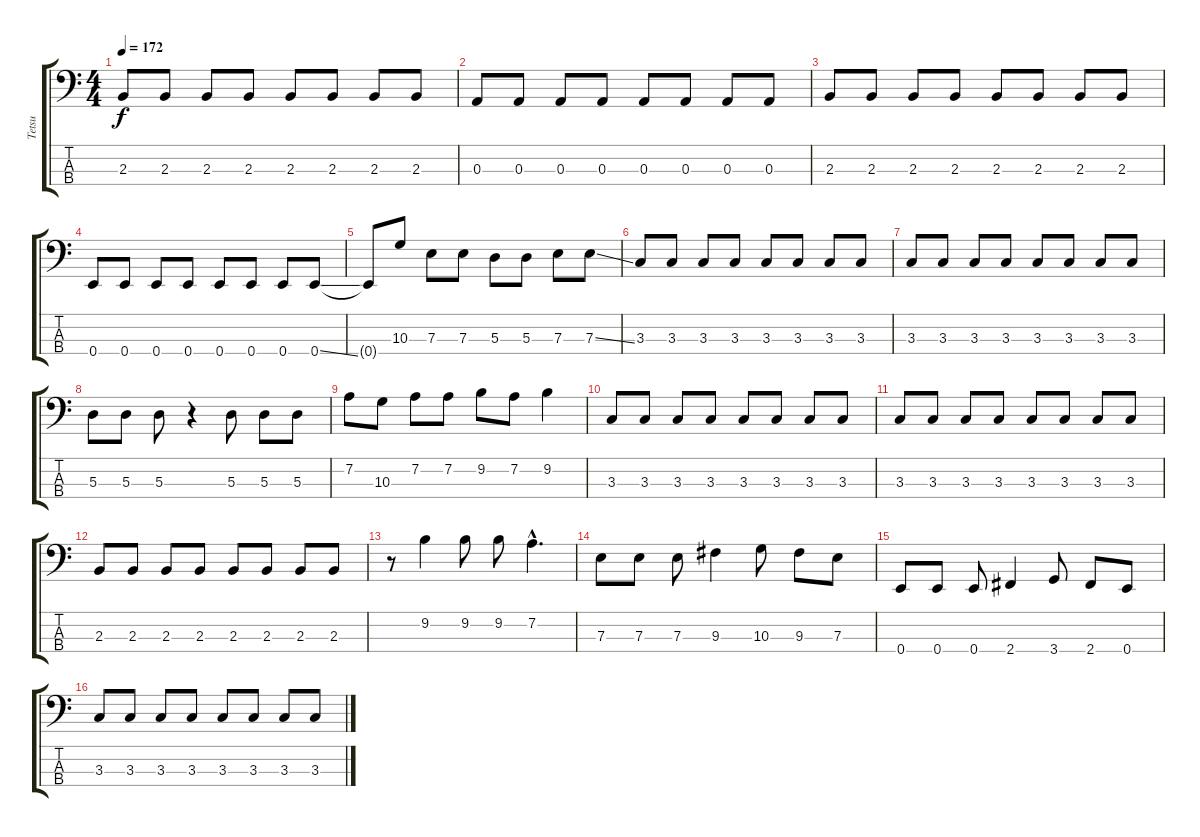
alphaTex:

\track ("Tetsu" "Tetsu") {instrument electricbasspick}
\staff {score tabs}
\tuning (G2 D2 A1 E1) {hide}
\ts (4 4)
\tempo 172
\clef f4
\ks c
2.3.8{dy f} 2.3.8 2.3.8 2.3.8 2.3.8 2.3.8 2.3.8 2.3.8 |
0.3.8 0.3.8 0.3.8 0.3.8 0.3.8 0.3.8 0.3.8 0.3.8 |
2.3.8 2.3.8 2.3.8 2.3.8 2.3.8 2.3.8 2.3.8 2.3.8 |
0.4.8 0.4.8 0.4.8 0.4.8 0.4.8 0.4.8 0.4.8 0.4{ss}.8 |
0.4{t}.8 10.3.8 7.3.8 7.3.8 5.3.8 5.3.8 7.3.8 7.3{ss}.8 |
3.3.8 3.3.8 3.3.8 3.3.8 3.3.8 3.3.8 3.3.8 3.3.8 |
3.3.8 3.3.8 3.3.8 3.3.8 3.3.8 3.3.8 3.3.8 3.3.8 |
5.3.8 5.3.8 5.3.8 r.4 5.3.8 5.3.8 5.3.8 |
7.2.8 10.3.8 7.2.8 7.2.8 9.2.8 7.2.8 9.2.4 |
3.3.8 3.3.8 3.3.8 3.3.8 3.3.8 3.3.8 3.3.8 3.3.8 |
3.3.8 3.3.8 3.3.8 3.3.8 3.3.8 3.3.8 3.3.8 3.3.8 |
2.3.8 2.3.8 2.3.8 2.3.8 2.3.8 2.3.8 2.3.8 2.3.8 |
r.8 9.2.4 9.2.8 9.2.8 7.2{hac}.4{d} |
7.3.8 7.3.8 7.3.8 9.3.4 10.3.8 9.3.8 7.3.8 |
0.4.8 0.4.8 0.4.8 2.4.4 3.4.8 2.4.8 0.4.8 |
3.3.8 3.3.8 3.3.8 3.3.8 3.3.8 3.3.8 3.3.8 3.3.8
